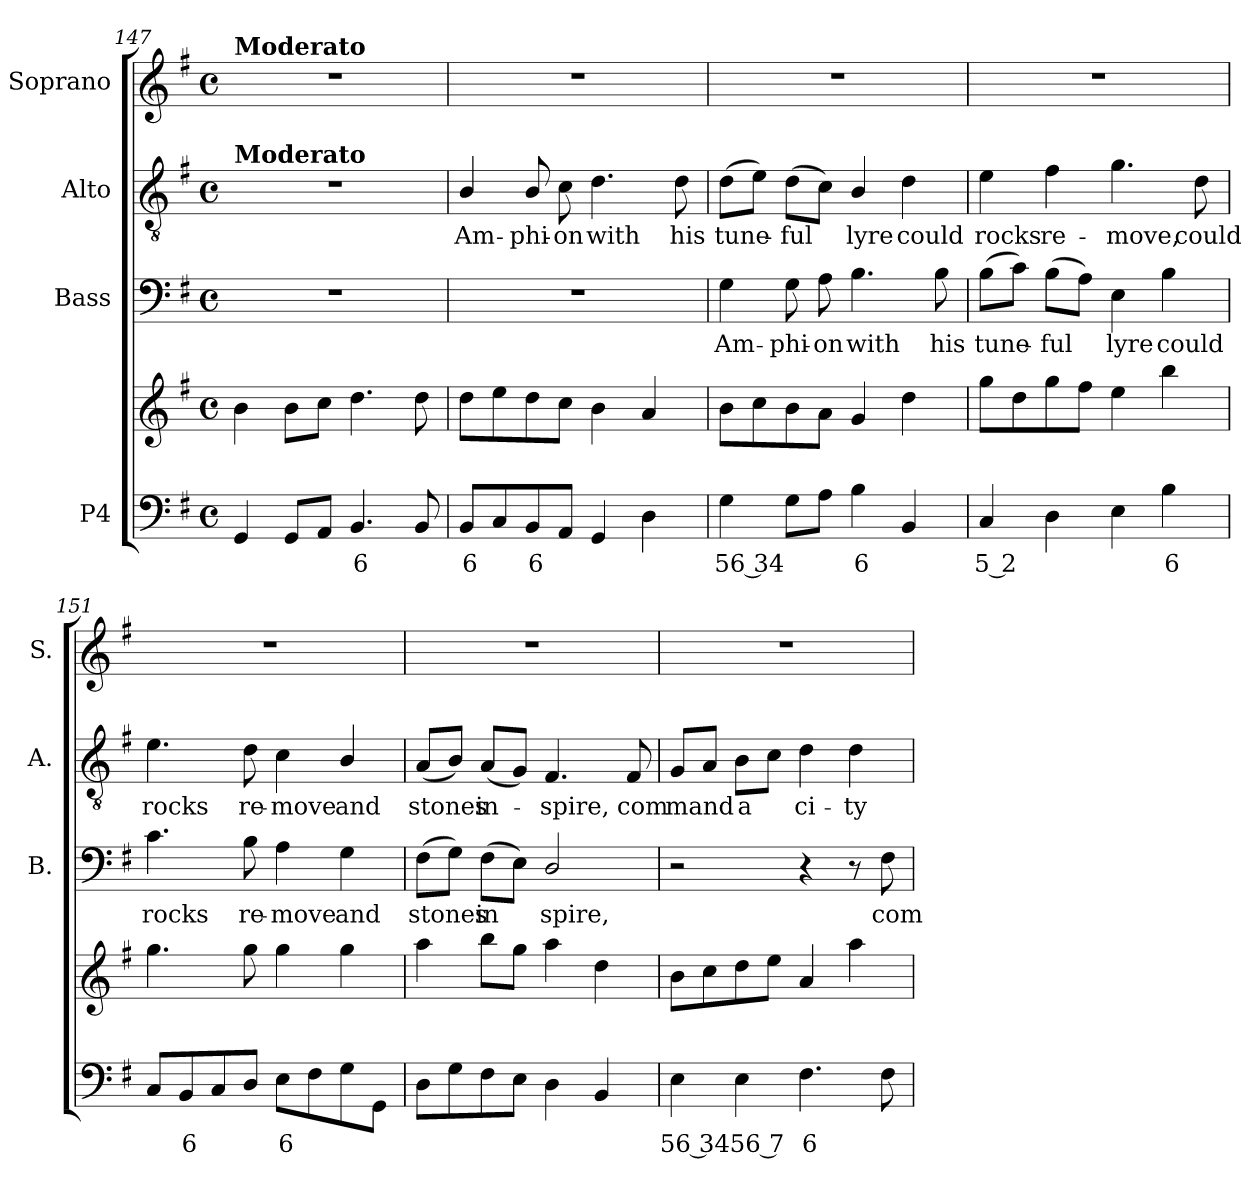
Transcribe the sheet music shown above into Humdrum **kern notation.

**kern	**text	**kern	**kern	**text	**kern	**text	**kern
*part4	*part4	*part4	*part3	*part3	*part2	*part2	*part1
*staff5	*staff5	*staff4	*staff3	*staff3	*staff2	*staff2	*staff1
*I"P4	*	*	*I"Bass	*	*I"Alto	*	*I"Soprano
*	*	*	*I'B.	*	*I'A.	*	*I'S.
!!LO:PB:g=z
*clefF4	*	*clefG2	*clefF4	*	*clefGv2	*	*clefG2
*	*	*	*	*	*ITrd7c12	*	*
*k[f#]	*	*k[f#]	*k[f#]	*	*k[f#]	*	*k[f#]
*G:	*	*G:	*G:	*	*G:	*	*G:
*M4/4	*	*M4/4	*M4/4	*	*M4/4	*	*M4/4
*met(c)	*	*met(c)	*met(c)	*	*met(c)	*	*met(c)
*MM100	*	*MM100	*MM100	*	*MM100	*	*MM100
=147	=147	=147	=147	=147	=147	=147	=147
!	!	!	!	!	!	!	!LO:TX:a:B:t=Moderato
!	!	!	!	!	!LO:TX:a:B:t=Moderato	!	!
4GGi/	.	4bi\	1r	.	1r	.	1r
8GGi/L	.	8bi\L	.	.	.	.	.
8AAi/J	.	8cci\J	.	.	.	.	.
!	!LO:LY:b:color=#000000	!	!	!	!	!	!
4.BBi/	6	4.ddi\	.	.	.	.	.
8BBi/	.	8ddi\	.	.	.	.	.
=148	=148	=148	=148	=148	=148	=148	=148
!	!LO:LY:b:color=#000000	!	!	!	!	!	!
!	!	!	!	!	!	!LO:LY:b:color=#000000	!
8BBi/L	6	8ddi\L	1r	.	4BBi/	Am-	1r
8Ci/	.	8eei\	.	.	.	.	.
!	!LO:LY:b:color=#000000	!	!	!	!	!	!
!	!	!	!	!	!	!LO:LY:b:color=#000000	!
8BBi/	6	8ddi\	.	.	8BBi/	-phi-	.
!	!	!	!	!	!	!LO:LY:b:color=#000000	!
8AAi/J	.	8cci\J	.	.	8Ci\	-on	.
!	!	!	!	!	!	!LO:LY:b:color=#000000	!
4GGi/	.	4bi\	.	.	4.Di\	with	.
4Di\	.	4ai/	.	.	.	.	.
!	!	!	!	!	!	!LO:LY:b:color=#000000	!
.	.	.	.	.	8Di\	his	.
=149	=149	=149	=149	=149	=149	=149	=149
!	!LO:LY:b:color=#000000	!	!	!	!	!	!
!	!	!	!	!LO:LY:b:color=#000000	!	!	!
!	!	!	!	!	!	!LO:LY:b:color=#000000	!
4Gi\	56 34	8bi\L	4Gi\	Am-	(8Di\L	tune-	1r
.	.	8cci\	.	.	8Ei\J)	.	.
!	!	!	!	!LO:LY:b:color=#000000	!	!	!
!	!	!	!	!	!	!LO:LY:b:color=#000000	!
8Gi\L	.	8bi\	8Gi\	-phi-	(8Di\L	-ful	.
!	!	!	!	!LO:LY:b:color=#000000	!	!	!
8Ai\J	.	8ai\J	8Ai\	-on	8Ci\J)	.	.
!	!LO:LY:b:color=#000000	!	!	!	!	!	!
!	!	!	!	!LO:LY:b:color=#000000	!	!	!
!	!	!	!	!	!	!LO:LY:b:color=#000000	!
4Bi\	6	4gi/	4.Bi\	with	4BBi/	lyre	.
!	!LO:LY:b:color=#000000	!	!	!	!	!	!
!	!	!	!	!	!	!LO:LY:b:color=#000000	!
4BBi/	_	4ddi\	.	.	4Di\	could	.
!	!	!	!	!LO:LY:b:color=#000000	!	!	!
.	.	.	8Bi\	his	.	.	.
=150	=150	=150	=150	=150	=150	=150	=150
!	!LO:LY:b:color=#000000	!	!	!	!	!	!
!	!	!	!	!LO:LY:b:color=#000000	!	!	!
!	!	!	!	!	!	!LO:LY:b:color=#000000	!
4Ci/	5 2	8ggi\L	(8Bi\L	tune-	4Ei\	rocks	1r
.	.	8ddi\	8ci\J)	.	.	.	.
!	!	!	!	!LO:LY:b:color=#000000	!	!	!
!	!	!	!	!	!	!LO:LY:b:color=#000000	!
4Di\	.	8ggi\	(8Bi\L	-ful	4F#i\	re-	.
.	.	8ff#i\J	8Ai\J)	.	.	.	.
!	!	!	!	!LO:LY:b:color=#000000	!	!	!
!	!	!	!	!	!	!LO:LY:b:color=#000000	!
4Ei\	.	4eei\	4Ei\	lyre	4.Gi\	-move,	.
!	!LO:LY:b:color=#000000	!	!	!	!	!	!
!	!	!	!	!LO:LY:b:color=#000000	!	!	!
4Bi\	6	4bbi\	4Bi\	could	.	.	.
!	!	!	!	!	!	!LO:LY:b:color=#000000	!
.	.	.	.	.	8Di\	could	.
=151	=151	=151	=151	=151	=151	=151	=151
!	!	!	!	!LO:LY:b:color=#000000	!	!	!
!	!	!	!	!	!	!LO:LY:b:color=#000000	!
8Ci/L	.	4.ggi\	4.ci\	rocks	4.Ei\	rocks	1r
!	!LO:LY:b:color=#000000	!	!	!	!	!	!
8BBi/	6	.	.	.	.	.	.
8Ci/	.	.	.	.	.	.	.
!	!	!	!	!LO:LY:b:color=#000000	!	!	!
!	!	!	!	!	!	!LO:LY:b:color=#000000	!
8Di/J	.	8ggi\	8Bi\	re-	8Di\	re-	.
!	!LO:LY:b:color=#000000	!	!	!	!	!	!
!	!	!	!	!LO:LY:b:color=#000000	!	!	!
!	!	!	!	!	!	!LO:LY:b:color=#000000	!
8Ei\L	6	4ggi\	4Ai\	-move	4Ci\	-move	.
8F#i\	.	.	.	.	.	.	.
!	!	!	!	!LO:LY:b:color=#000000	!	!	!
!	!	!	!	!	!	!LO:LY:b:color=#000000	!
8Gi\	.	4ggi\	4Gi\	and	4BBi/	and	.
8GGi\J	.	.	.	.	.	.	.
!!LO:LB:g=z
=152	=152	=152	=152	=152	=152	=152	=152
!	!	!	!	!LO:LY:b:color=#000000	!	!	!
!	!	!	!	!	!	!LO:LY:b:color=#000000	!
8Di\L	.	4aai\	(8F#i\L	stones	(8AAi/L	stones	1r
8Gi\	.	.	8Gi\J)	.	8BBi/J)	.	.
!	!	!	!	!LO:LY:b:color=#000000	!	!	!
!	!	!	!	!	!	!LO:LY:b:color=#000000	!
8F#i\	.	8bbi\L	(8F#i\L	in	(8AAi/L	in-	.
8Ei\J	.	8ggi\J	8Ei\J)	.	8GGi/J)	.	.
!	!	!	!	!LO:LY:b:color=#000000	!	!	!
!	!	!	!	!	!	!LO:LY:b:color=#000000	!
4Di\	.	4aai\	2Di/	spire,	4.FF#i/	-spire,	.
4BBi/	.	4ddi\	.	.	.	.	.
!	!	!	!	!	!	!LO:LY:b:color=#000000	!
.	.	.	.	.	8FF#i/	com	.
=153	=153	=153	=153	=153	=153	=153	=153
!	!LO:LY:b:color=#000000	!	!	!	!	!	!
!	!	!	!	!	!	!LO:LY:b:color=#000000	!
4Ei\	56 34	8bi\L	2r	.	8GGi/L	mand	1r
.	.	8cci\	.	.	8AAi/J	.	.
!	!LO:LY:b:color=#000000	!	!	!	!	!	!
!	!	!	!	!	!	!LO:LY:b:color=#000000	!
4Ei\	56 7	8ddi\	.	.	8BBi\L	a	.
.	.	8eei\J	.	.	8Ci\J	.	.
!	!LO:LY:b:color=#000000	!	!	!	!	!	!
!	!	!	!	!	!	!LO:LY:b:color=#000000	!
4.F#i\	6	4ai/	4r	.	4Di\	ci-	.
!	!	!	!	!	!	!LO:LY:b:color=#000000	!
.	.	4aai\	8r	.	4Di\	-ty	.
!	!	!	!	!LO:LY:b:color=#000000	!	!	!
8F#i\	.	.	8F#i\	com-	.	.	.
=	=	=	=	=	=	=	=
*-	*-	*-	*-	*-	*-	*-	*-
